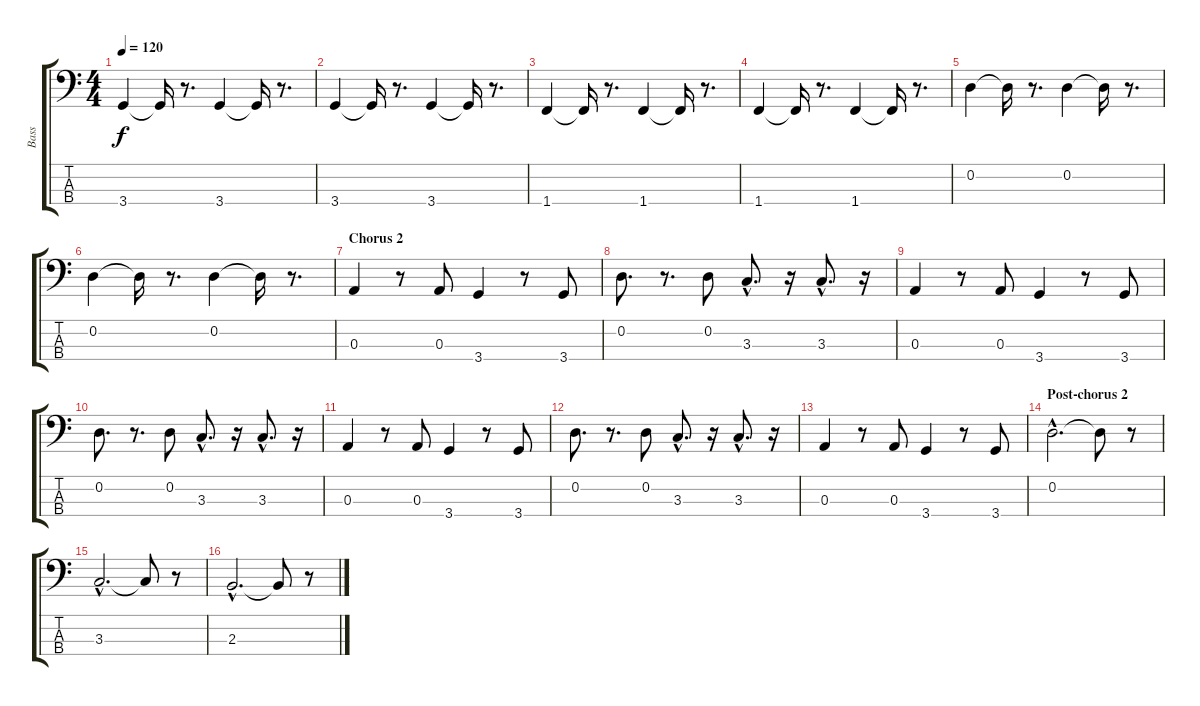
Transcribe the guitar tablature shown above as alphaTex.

\track ("Bass" "Bass") {instrument electricbassfinger}
\staff {score tabs}
\tuning (G2 D2 A1 E1) {hide}
\ts (4 4)
\tempo 120
\clef f4
\ks c
3.4.4{dy f} 3.4{t}.16 r.8{d} 3.4.4 3.4{t}.16 r.8{d} |
3.4.4 3.4{t}.16 r.8{d} 3.4.4 3.4{t}.16 r.8{d} |
1.4.4 1.4{t}.16 r.8{d} 1.4.4 1.4{t}.16 r.8{d} |
1.4.4 1.4{t}.16 r.8{d} 1.4.4 1.4{t}.16 r.8{d} |
0.2.4 0.2{t}.16 r.8{d} 0.2.4 0.2{t}.16 r.8{d} |
0.2.4 0.2{t}.16 r.8{d} 0.2.4 0.2{t}.16 r.8{d} |
\section ("" "Chorus 2")
0.3.4 r.8 0.3.8 3.4.4 r.8 3.4.8 |
0.2.8{d} r.8{d} 0.2.8 3.3{hac}.8{d} r.16 3.3{hac}.8{d} r.16 |
0.3.4 r.8 0.3.8 3.4.4 r.8 3.4.8 |
0.2.8{d} r.8{d} 0.2.8 3.3{hac}.8{d} r.16 3.3{hac}.8{d} r.16 |
0.3.4 r.8 0.3.8 3.4.4 r.8 3.4.8 |
0.2.8{d} r.8{d} 0.2.8 3.3{hac}.8{d} r.16 3.3{hac}.8{d} r.16 |
0.3.4 r.8 0.3.8 3.4.4 r.8 3.4.8 |
\section ("" "Post-chorus 2")
0.2{hac}.2{d} 0.2{t}.8 r.8 |
3.3{hac}.2{d} 3.3{t}.8 r.8 |
2.3{hac}.2{d} 2.3{t}.8 r.8
